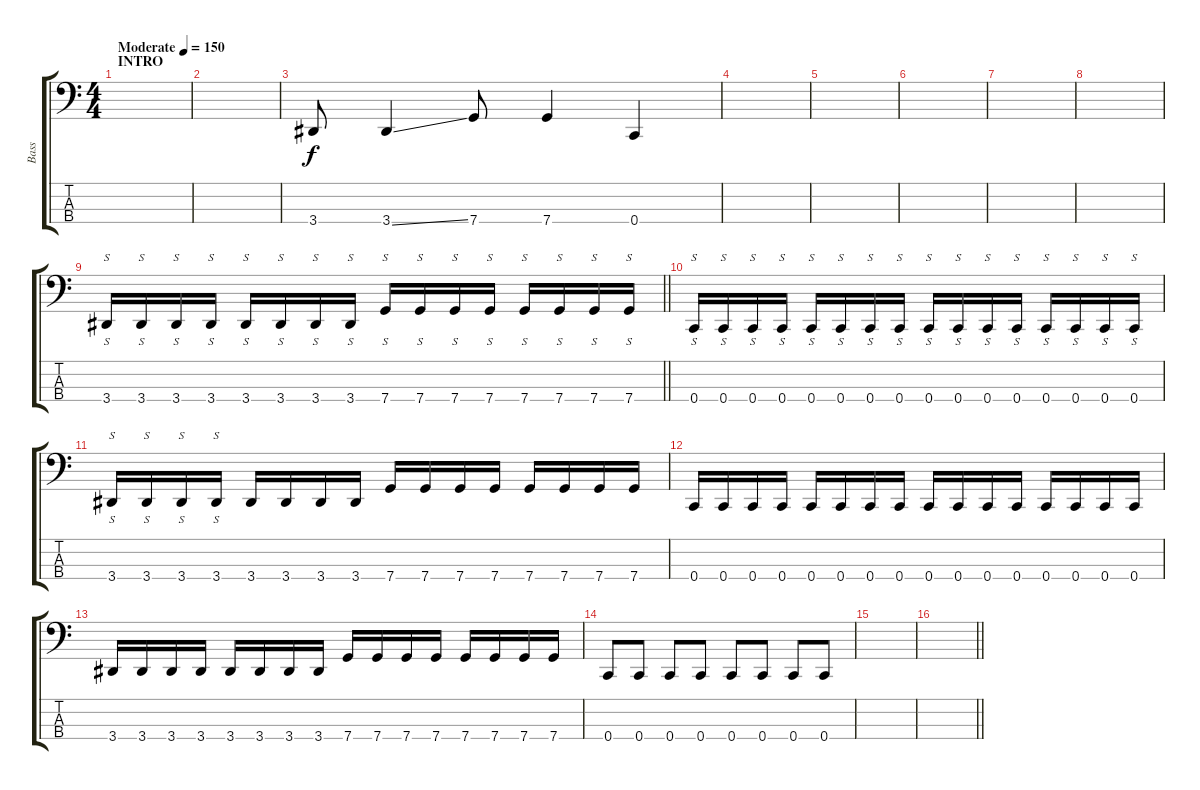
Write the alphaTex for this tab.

\track ("Bass" "Bass") {instrument electricbassfinger}
\staff {score tabs}
\tuning (G2 C2 G1 C1) {hide}
\ts (4 4)
\section ("" "INTRO")
\tempo (150 "Moderate")
\clef f4
\ks c
|
|
3.4.8 3.4{ss}.4 7.4.8 7.4.4 0.4.4 |
|
|
|
|
|
\barLineRight lightlight
3.4.16{s} 3.4.16{s} 3.4.16{s} 3.4.16{s} 3.4.16{s} 3.4.16{s} 3.4.16{s} 3.4.16{s} 7.4.16{s} 7.4.16{s} 7.4.16{s} 7.4.16{s} 7.4.16{s} 7.4.16{s} 7.4.16{s} 7.4.16{s} |
0.4.16{s} 0.4.16{s} 0.4.16{s} 0.4.16{s} 0.4.16{s} 0.4.16{s} 0.4.16{s} 0.4.16{s} 0.4.16{s} 0.4.16{s} 0.4.16{s} 0.4.16{s} 0.4.16{s} 0.4.16{s} 0.4.16{s} 0.4.16{s} |
3.4.16{s} 3.4.16{s} 3.4.16{s} 3.4.16{s} 3.4.16 3.4.16 3.4.16 3.4.16 7.4.16 7.4.16 7.4.16 7.4.16 7.4.16 7.4.16 7.4.16 7.4.16 |
0.4.16 0.4.16 0.4.16 0.4.16 0.4.16 0.4.16 0.4.16 0.4.16 0.4.16 0.4.16 0.4.16 0.4.16 0.4.16 0.4.16 0.4.16 0.4.16 |
3.4.16 3.4.16 3.4.16 3.4.16 3.4.16 3.4.16 3.4.16 3.4.16 7.4.16 7.4.16 7.4.16 7.4.16 7.4.16 7.4.16 7.4.16 7.4.16 |
0.4.8 0.4.8 0.4.8 0.4.8 0.4.8 0.4.8 0.4.8 0.4.8 |
|
\barLineRight lightlight
